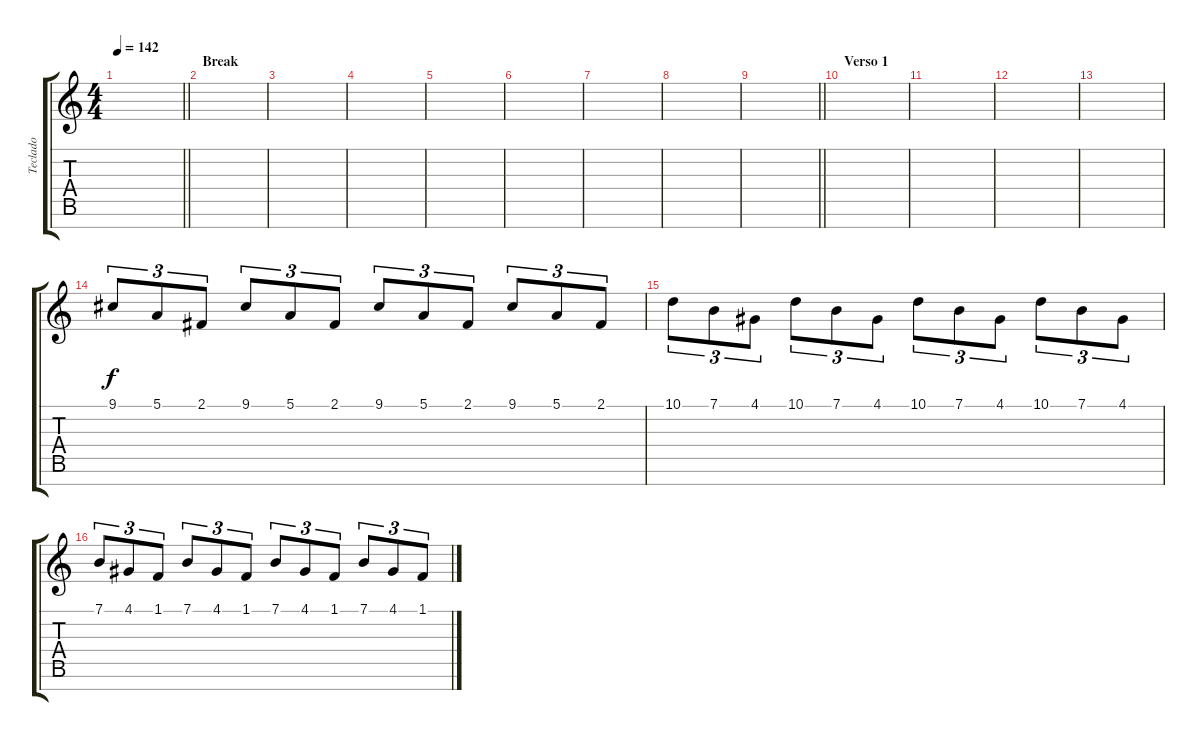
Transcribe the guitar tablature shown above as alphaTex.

\track ("Teclado" "Teclado") {instrument lead6voice}
\staff {score tabs}
\tuning (E4 B3 G3 D3 A2 E2 B1) {hide}
\ts (4 4)
\tempo 142
\clef g2
\barLineRight lightlight
\ks c
|
\section ("" "Break")
|
|
|
|
|
|
|
\barLineRight lightlight
|
\section ("" "Verso 1")
|
|
|
|
9.1.8{tu (3 2) instrument lead2sawtooth} 5.1.8{tu (3 2)} 2.1.8{tu (3 2)} 9.1.8{tu (3 2)} 5.1.8{tu (3 2)} 2.1.8{tu (3 2)} 9.1.8{tu (3 2)} 5.1.8{tu (3 2)} 2.1.8{tu (3 2)} 9.1.8{tu (3 2)} 5.1.8{tu (3 2)} 2.1.8{tu (3 2)} |
10.1.8{tu (3 2)} 7.1.8{tu (3 2)} 4.1.8{tu (3 2)} 10.1.8{tu (3 2)} 7.1.8{tu (3 2)} 4.1.8{tu (3 2)} 10.1.8{tu (3 2)} 7.1.8{tu (3 2)} 4.1.8{tu (3 2)} 10.1.8{tu (3 2)} 7.1.8{tu (3 2)} 4.1.8{tu (3 2)} |
7.1.8{tu (3 2)} 4.1.8{tu (3 2)} 1.1.8{tu (3 2)} 7.1.8{tu (3 2)} 4.1.8{tu (3 2)} 1.1.8{tu (3 2)} 7.1.8{tu (3 2)} 4.1.8{tu (3 2)} 1.1.8{tu (3 2)} 7.1.8{tu (3 2)} 4.1.8{tu (3 2)} 1.1.8{tu (3 2)}
